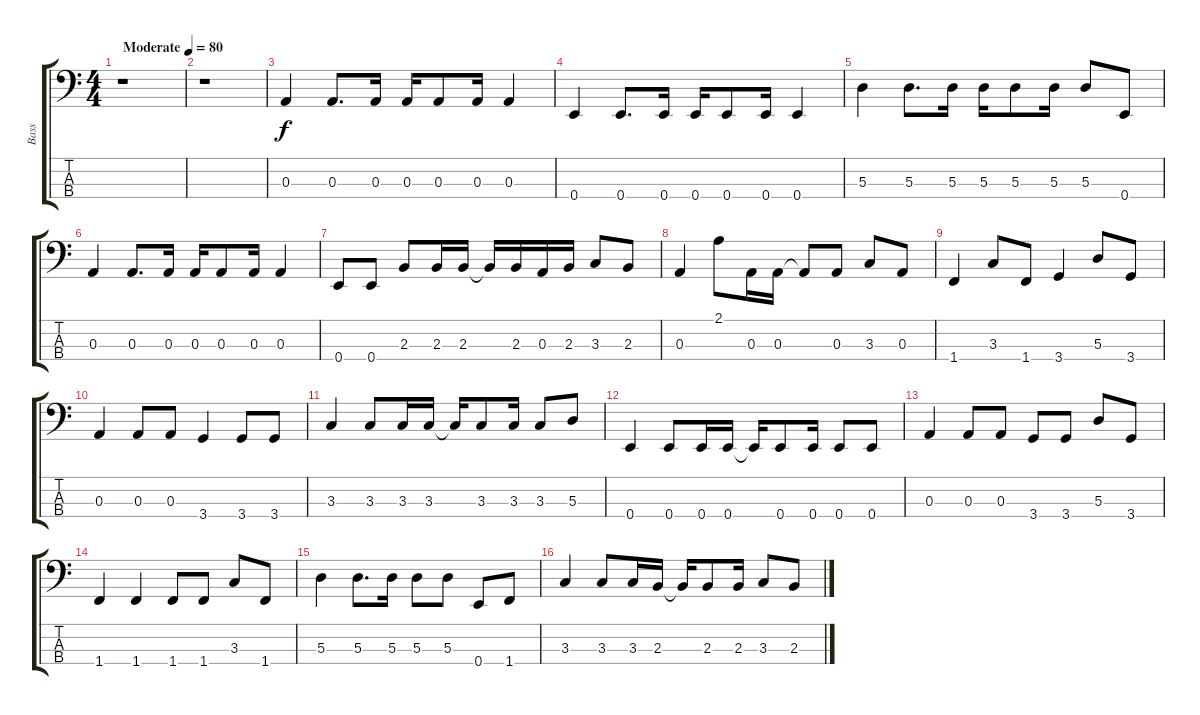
\track ("Bass" "Bass") {instrument electricbassfinger}
\staff {score tabs}
\tuning (G2 D2 A1 E1) {hide}
\ts (4 4)
\tempo (80 "Moderate")
\clef f4
\ks c
r.1{dy f instrument electricbassfinger} |
r.1 |
0.3.4 0.3.8{d} 0.3.16 0.3.16 0.3.8 0.3.16 0.3.4 |
0.4.4 0.4.8{d} 0.4.16 0.4.16 0.4.8 0.4.16 0.4.4 |
5.3.4 5.3.8{d} 5.3.16 5.3.16 5.3.8 5.3.16 5.3.8 0.4.8 |
0.3.4 0.3.8{d} 0.3.16 0.3.16 0.3.8 0.3.16 0.3.4 |
0.4.8 0.4.8 2.3.8 2.3.16 2.3.16 2.3{t}.16 2.3.16 0.3.16 2.3.16 3.3.8 2.3.8 |
0.3.4 2.1.8 0.3.16 0.3.16 0.3{t}.8 0.3.8 3.3.8 0.3.8 |
1.4.4 3.3.8 1.4.8 3.4.4 5.3.8 3.4.8 |
0.3.4 0.3.8 0.3.8 3.4.4 3.4.8 3.4.8 |
3.3.4 3.3.8 3.3.16 3.3.16 3.3{t}.16 3.3.8 3.3.16 3.3.8 5.3.8 |
0.4.4 0.4.8 0.4.16 0.4.16 0.4{t}.16 0.4.8 0.4.16 0.4.8 0.4.8 |
0.3.4 0.3.8 0.3.8 3.4.8 3.4.8 5.3.8 3.4.8 |
1.4.4 1.4.4 1.4.8 1.4.8 3.3.8 1.4.8 |
5.3.4 5.3.8{d} 5.3.16 5.3.8 5.3.8 0.4.8 1.4.8 |
3.3.4 3.3.8 3.3.16 2.3.16 2.3{t}.16 2.3.8 2.3.16 3.3.8 2.3.8
